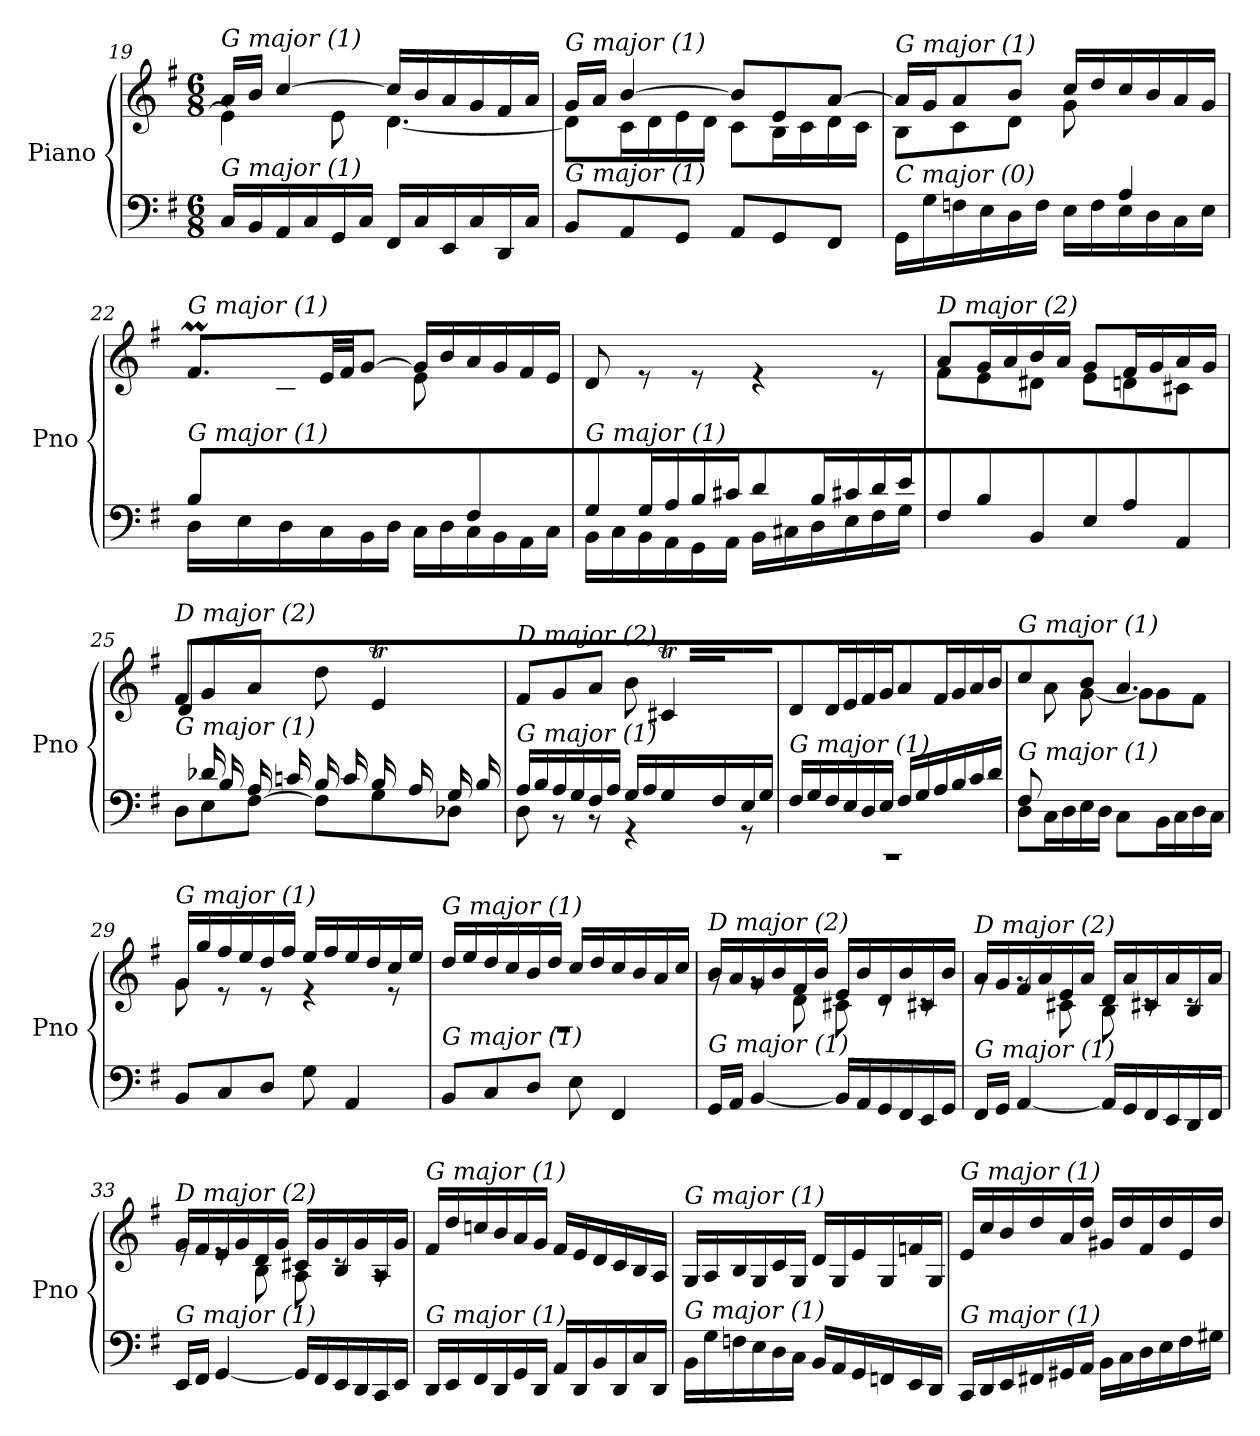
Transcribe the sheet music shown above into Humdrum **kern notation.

**kern	**kern
*part1	*part1
*staff2	*staff1
*I"Piano	*
*I'Pno	*
*clefF4	*clefG2
*k[f#]	*k[f#]
*M6/8	*M6/8
=19	=19
*	*^
!	!LO:TX:i:t=G major (1)	!
!LO:TX:i:t=G major (1)	!	!
16C/LL	16a/LL	4e\]
16BB/	16b/JJ	.
16AA/	[4cc/	.
16C/	.	.
16GG/	.	8e\
16C/JJ	.	.
16FF#/LL	16cc/LL]	[4.d\
16C/	16b/	.
16EE/	16a/	.
16C/	16g/	.
16DD/	16f#/	.
16C/JJ	16a/JJ	.
=20	=20	=20
!	!LO:TX:i:t=G major (1)	!
!LO:TX:i:t=G major (1)	!	!
8BB/L	16g/LL	8d\L]
.	16a/JJ	.
8AA/	[4b/	16c\L
.	.	16d\
8GG/J	.	16e\
.	.	16d\JJ
8AA/L	8b/L]	8c\L
8GG/	8e/	16B\L
.	.	16c\
8FF#/J	[8a/J	16d\
.	.	16c\JJ
=21	=21	=21
*^	*	*
!	!	!LO:TX:i:t=G major (1)	!
!LO:TX:i:t=C major (0)	!	!	!
2ryy	16GG\LL	16a/LL]	8B\L
.	16G\	16g/J	.
.	16Fn\	8a/	8c\
.	16E\	.	.
.	16D\	8b/J	8d\J
.	16F\JJ	.	.
.	16E\LL	16cc/LL	8g\
.	16F\	16dd/	.
4A/	16E\	16cc/	4ryy
.	16D\	16b/	.
.	16C\	16a/	.
.	16E\JJ	16g/JJ	.
!!LO:PB:g=z
=22	=22	=22	=22
*	*^	*	*^
!	!	!	!LO:TX:i:t=G major (1)	!	!
!LO:TX:i:t=G major (1)	!	!	!	!	!
8B/L	8.ryy	16D\LL	8.f#m/L	8ryy	32g!yy
.	.	.	.	.	32f#!yy
.	.	16E\	.	.	32g!yy
.	.	.	.	.	32f#!yy
4.ryy	.	16D\	.	8c\	32g!yy
.	.	.	.	.	32f#!yy
.	2ryy	16C\	32e/LL	.	2ryy
.	.	.	32f#/JJ	.	.
.	.	16BB\	[8g/J	8d\J	.
.	.	16D\JJ	.	.	.
.	.	16C\LL	16g/LL]	8e\	.
.	.	16D\	16b/	.	.
4F#/	.	16C\	16a/	4ryy	.
.	.	16BB\	16g/	.	.
.	.	16AA\	16f#/	.	.
.	16ryy	16C\JJ	16e/JJ	.	16ryy
=23	=23	=23	=23	=23	=23
!	!	!	!LO:TX:i:t=G major (1)	!	!
!LO:TX:i:t=G major (1)	!	!	!	!	!
*	*v	*v	*	*	*
*	*	*v	*v	*v
8G/L	16BB\LL	8d/
.	16C\	.
16G/L	16BB\	8re
16A/	16AA\	.
16B/	16GG\	8re
16c#X/JJ	16AA\JJ	.
8d/L	16BB\LL	4re
.	16C#X\	.
16B/L	16D\	.
16c#X/	16E\	.
16d/	16F#\	8re
16e/JJ	16G\JJ	.
=24	=24	=24
*	*	*^
!	!	!LO:TX:i:t=D major (2)	!
!LO:TX:i:t=G major (1)	!	!	!
*v	*v	*	*
8F#\L	8a/L	8f#\L
8B\	16g/L	8e\
.	16a/	.
8BB\J	16b/	8d#X\J
.	16a/JJ	.
8E\L	8g/L	8e\L
8A\	16f#/L	8dn\
.	16g/	.
8AA\J	16a/	8c#X\J
.	16g/JJ	.
=25	=25	=25
*^	*	*^
*	*^	*	*	*
!	!	!	!LO:TX:i:t=D major (2)	!	!
!LO:TX:i:t=G major (1)	!	!	!	!	!
2ryy	8ryy	8D\L	8f#/L	2ryy	8d\L
.	16d-Xi/L	8E\	8g/	.	2ryy
.	16B/	.	.	.	.
.	16A/	[8F#\J	8a/J	.	.
.	16cn/JJ	.	.	.	.
.	16B/LL	8F#\L]	8dd\	.	.
.	16c/	.	.	.	.
4ryy	16B/	8G\	4eT/	32f#!yy	.
.	.	.	.	32e!yy	.
.	16A/	.	.	32f#!yy	.
.	.	.	.	[16.e!yy	.
.	16G/	8D-Xi\J	.	.	8ryy
.	16B/JJ	.	.	16e!yy]	.
*	*	*	*	*v	*v
!!LO:LB:g=z
=26	=26	=26	=26	=26
!	!	!	!LO:TX:i:t=D major (2)	!
!LO:TX:i:t=G major (1)	!	!	!	!
2ryy	16A/LL	8D\	8f#/L	2ryy
.	16B/	.	.	.
.	16A/	8r	8g/	.
.	16G/	.	.	.
.	16F#/	8r	8a/J	.
.	16A/JJ	.	.	.
.	16G/LL	4r	8b\	.
.	16A/	.	.	.
4ryy	16G/	.	4c#Xt/	32d!yy
.	.	.	.	32c#!yy
.	16F#/	.	.	32d!yy
.	.	.	.	[16.c#!yy
.	16E/	8r	.	.
.	16G/JJ	.	.	16c#!yy]
*	*v	*v	*	*
=27	=27	=27	=27
!	!	!LO:TX:i:t=D major (2)	!
!LO:TX:i:t=G major (1)	!	!	!
*	*	*v	*v
2.rCC	16F#/LL	8d/L
.	16G/	.
.	16F#/	16d/L
.	16E/	16e/
.	16D/	16f#/
.	16E/JJ	16g/JJ
.	16F#/LL	8a/L
.	16G/	.
.	16A/	16f#/L
.	16B/	16g/
.	16c/	16a/
.	16d/JJ	16b/JJ
=28	=28	=28
*	*	*^
!	!	!LO:TX:i:t=G major (1)	!
!LO:TX:i:t=G major (1)	!	!	!
8F#/L	8D\L	4cc/	8ryy
2ryy	16C\L	.	8a\
.	16D\	.	.
.	16E\	8b/	[8g\J
.	16D\JJ	.	.
.	8C\L	4.a/	8g\L]
.	16BB\L	.	8g\
.	16C\	.	.
8ryy	16D\	.	8f#\J
.	16C\JJ	.	.
=29	=29	=29	=29
!	!	!LO:TX:i:t=G major (1)	!
!LO:TX:i:t=G major (1)	!	!	!
*v	*v	*	*
8BB/L	16g/LL	8g\
.	16gg/	.
8C/	16ff#/	8r
.	16ee/	.
8D/J	16dd/	8r
.	16ff#/JJ	.
8G\	16ee/LL	4r
.	16ff#/	.
4AA/	16ee/	.
.	16dd/	.
.	16cc/	8r
.	16ee/JJ	.
!!LO:LB:g=z	!!
=30	=30	=30
!	!LO:TX:i:t=G major (1)	!
!LO:TX:i:t=G major (1)	!	!
8BB/L	2.rF	16dd/LL
.	.	16ee/
8C/	.	16dd/
.	.	16cc/
8D/J	.	16b/
.	.	16dd/JJ
8E\	.	16cc/LL
.	.	16dd/
4FF#/	.	16cc/
.	.	16b/
.	.	16a/
.	.	16cc/JJ
=31	=31	=31
!	!LO:TX:i:t=D major (2)	!
!LO:TX:i:t=G major (1)	!	!
16GG/LL	16b/LL	8rg
16AA/JJ	16a/	.
[4BB/	16g/	8rg
.	16b/	.
.	16f#/	8d\
.	16b/JJ	.
16BB/LL]	16e/LL	8c#X\
16AA/	16b/	.
16GG/	16d/	8rc
16FF#/	16b/	.
16EE/	16c#X/	8rc
16GG/JJ	16b/JJ	.
=32	=32	=32
!	!LO:TX:i:t=D major (2)	!
!LO:TX:i:t=G major (1)	!	!
16FF#/LL	16a/LL	8rg
16GG/JJ	16g/	.
[4AA/	16f#/	8rg
.	16a/	.
.	16e/	8c#X\
.	16a/JJ	.
16AA/LL]	16d/LL	8B\
16GG/	16a/	.
16FF#/	16c#X/	8rc
16EE/	16a/	.
16DD/	16B/	8rc
16FF#/JJ	16a/JJ	.
=33	=33	=33
!	!LO:TX:i:t=D major (2)	!
!LO:TX:i:t=G major (1)	!	!
16EE/LL	16g/LL	8re
16FF#/JJ	16f#/	.
[4GG/	16e/	8re
.	16g/	.
.	16d/	8B\
.	16g/JJ	.
16GG/LL]	16c#X/LL	8A\
16FF#/	16g/	.
16EE/	16B/	8rc
16DD/	16g/	.
16CC/	16A/	8rA
16EE/JJ	16g/JJ	.
*	*v	*v
!!LO:LB:g=z
=34	=34
!	!LO:TX:i:t=G major (1)
!LO:TX:i:t=G major (1)	!
16DD/LL	16f#/LL
16EE/	16dd/
16FF#/	16ccn/
16DD/	16b/
16GG/	16a/
16DD/JJ	16g/JJ
16AA/LL	16f#/LL
16DD/	16e/
16BB/	16d/
16DD/	16c/
16C/	16B/
16DD/JJ	16A/JJ
=35	=35
!	!LO:TX:i:t=G major (1)
!LO:TX:i:t=G major (1)	!
16BB\LL	16G/LL
16G\	16A/
16Fn\	16B/
16E\	16G/
16D\	16c/
16C\JJ	16G/JJ
16BB/LL	16d/LL
16AA/	16G/
16GG/	16e/
16FFn/	16G/
16EE/	16fn/
16DD/JJ	16G/JJ
=36	=36
!	!LO:TX:i:t=G major (1)
!LO:TX:i:t=G major (1)	!
16CC/LL	16e/LL
16DD/	16cc/
16EE/	16b/
16FF#X/	16dd/
16GG#X/	16a/
16AA/JJ	16dd/JJ
16BB\LL	16g#X/LL
16C\	16dd/
16D\	16f#/
16E\	16dd/
16F#\	16e/
16G#X\JJ	16dd/JJ
=	=
*-	*-
